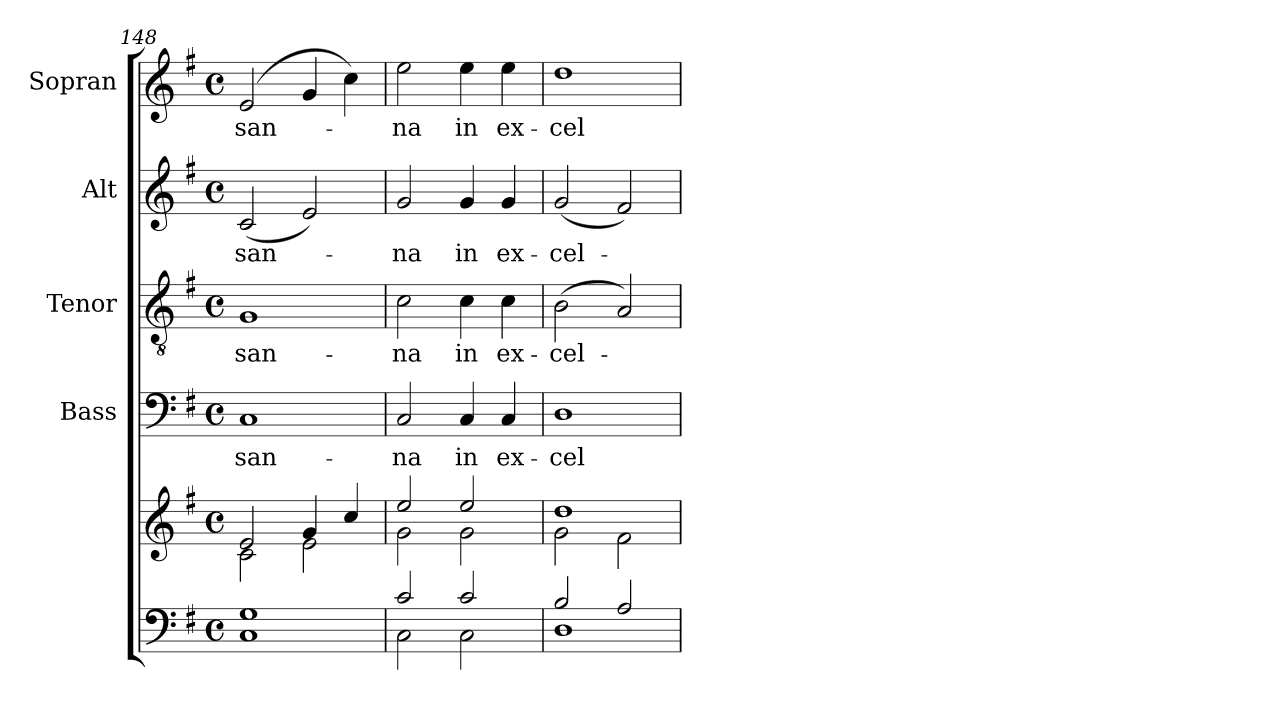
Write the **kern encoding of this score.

**kern	**kern	**kern	**text	**kern	**text	**kern	**text	**kern	**text
*part5	*part5	*part4	*part4	*part3	*part3	*part2	*part2	*part1	*part1
*staff6	*staff5	*staff4	*staff4	*staff3	*staff3	*staff2	*staff2	*staff1	*staff1
*	*	*I"Bass	*	*I"Tenor	*	*I"Alt	*	*I"Sopran	*
*	*	*I'B.	*	*I'T.	*	*I'A.	*	*I'S.	*
*clefF4	*clefG2	*clefF4	*	*clefGv2	*	*clefG2	*	*clefG2	*
*k[f#]	*k[f#]	*k[f#]	*	*k[f#]	*	*k[f#]	*	*k[f#]	*
*G:	*G:	*G:	*	*G:	*	*G:	*	*G:	*
*M4/4	*M4/4	*M4/4	*	*M4/4	*	*M4/4	*	*M4/4	*
*met(c)	*met(c)	*met(c)	*	*met(c)	*	*met(c)	*	*met(c)	*
=148	=148	=148	=148	=148	=148	=148	=148	=148	=148
*^	*^	*	*	*	*	*	*	*	*
!	!	!	!	!	!LO:LY:b	!	!LO:LY:b	!	!LO:LY:b	!	!LO:LY:b
1G	1C	2e/	2c\	1C	-san-	1G	-san-	(<2c/	-san-	(2e/	-san-
.	.	4g/	2e\	.	.	.	.	2e/)	.	4g/	.
.	.	4cc/	.	.	.	.	.	.	.	4cc\)	.
=149	=149	=149	=149	=149	=149	=149	=149	=149	=149	=149	=149
!	!	!	!	!	!LO:LY:b	!	!LO:LY:b	!	!LO:LY:b	!	!LO:LY:b
2c/	2C\	2ee/	2g\	2C/	-na	2c\	-na	2g/	-na	2ee\	-na
!	!	!	!	!	!LO:LY:b	!	!LO:LY:b	!	!LO:LY:b	!	!LO:LY:b
2c/	2C\	2ee/	2g\	4C/	in	4c\	in	4g/	in	4ee\	in
!	!	!	!	!	!LO:LY:b	!	!LO:LY:b	!	!LO:LY:b	!	!LO:LY:b
.	.	.	.	4C/	ex-	4c\	ex-	4g/	ex-	4ee\	ex-
=150	=150	=150	=150	=150	=150	=150	=150	=150	=150	=150	=150
!	!	!	!	!	!LO:LY:b	!	!LO:LY:b	!	!LO:LY:b	!	!LO:LY:b
2B/	1D	1dd	2g\	1D	-cel-	(>2B\	-cel-	(<2g/	-cel-	1dd	-cel-
2A/	.	.	2f#\	.	.	2A/)	.	2f#/)	.	.	.
*v	*v	*	*	*	*	*	*	*	*	*	*
*	*v	*v	*	*	*	*	*	*	*	*
=	=	=	=	=	=	=	=	=	=
*-	*-	*-	*-	*-	*-	*-	*-	*-	*-
